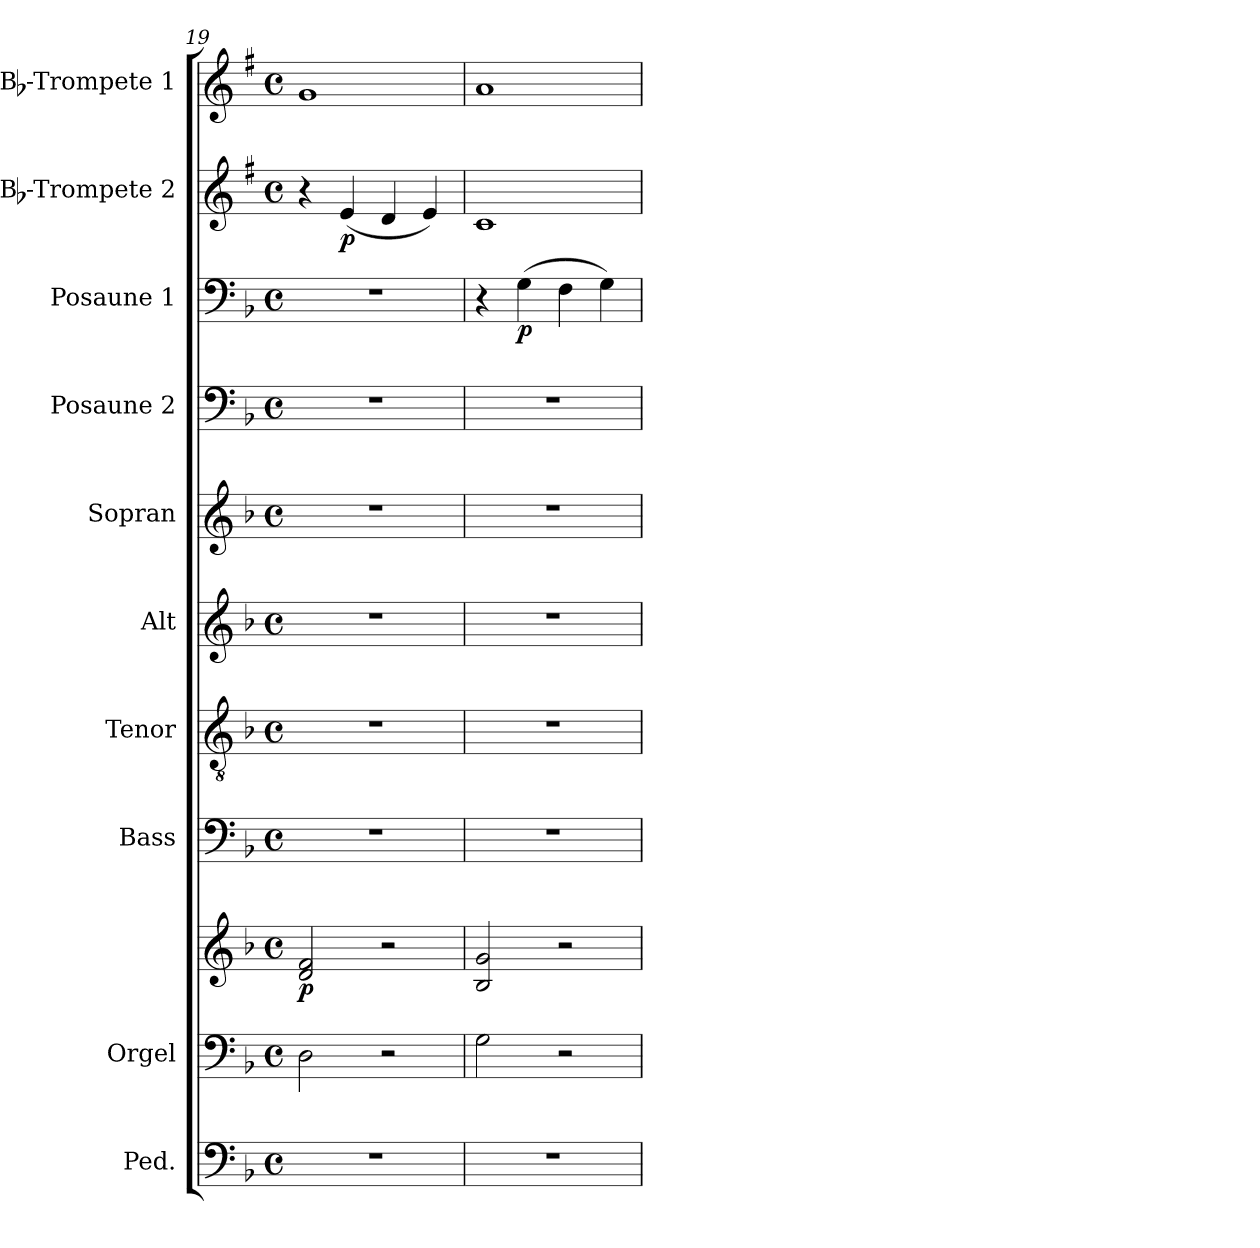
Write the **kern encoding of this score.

**kern	**kern	**kern	**dynam	**kern	**kern	**kern	**kern	**kern	**kern	**dynam	**kern	**dynam	**kern
*part10	*part9	*part9	*part9	*part8	*part7	*part6	*part5	*part4	*part3	*part3	*part2	*part2	*part1
*staff11	*staff10	*staff9	*staff9/10	*staff8	*staff7	*staff6	*staff5	*staff4	*staff3	*staff3	*staff2	*staff2	*staff1
*I"Ped.	*I"Orgel	*	*	*I"Bass	*I"Tenor	*I"Alt	*I"Sopran	*I"Posaune 2	*I"Posaune 1	*	*I"Bb-Trompete 2	*	*I"Bb-Trompete 1
*	*I'Org.	*	*	*I'B.	*I'T.	*I'A.	*I'S.	*I'Pos. 2	*I'Pos. 1	*	*I'Bb Trp. 2	*	*I'Bb Trp. 1
*clefF4	*clefF4	*clefG2	*	*clefF4	*clefGv2	*clefG2	*clefG2	*clefF4	*clefF4	*	*clefG2	*	*clefG2
*ITrd7c12	*	*	*	*	*	*	*	*	*	*	*ITrd1c2	*	*ITrd1c2
*k[b-]	*k[b-]	*k[b-]	*	*k[b-]	*k[b-]	*k[b-]	*k[b-]	*k[b-]	*k[b-]	*	*k[b-]	*	*k[b-]
*F:	*F:	*F:	*	*F:	*F:	*F:	*F:	*F:	*F:	*	*F:	*	*F:
*M4/4	*M4/4	*M4/4	*	*M4/4	*M4/4	*M4/4	*M4/4	*M4/4	*M4/4	*	*M4/4	*	*M4/4
*met(c)	*met(c)	*met(c)	*	*met(c)	*met(c)	*met(c)	*met(c)	*met(c)	*met(c)	*	*met(c)	*	*met(c)
=19	=19	=19	=19	=19	=19	=19	=19	=19	=19	=19	=19	=19	=19
!	!	!	!LO:DY:b	!	!	!	!	!	!	!	!	!	!
1r	2D\	2d/ 2f/	p	1r	1r	1r	1r	1r	1r	.	4r	.	1f
!	!	!	!	!	!	!	!	!	!	!	!	!LO:DY:b	!
.	.	.	.	.	.	.	.	.	.	.	(<4d/	p	.
.	2r	2r	.	.	.	.	.	.	.	.	4c/	.	.
.	.	.	.	.	.	.	.	.	.	.	4d/)	.	.
=20	=20	=20	=20	=20	=20	=20	=20	=20	=20	=20	=20	=20	=20
1r	2G\	2B-/ 2g/	.	1r	1r	1r	1r	1r	4r	.	1B-	.	1g
!	!	!	!	!	!	!	!	!	!	!LO:DY:b	!	!	!
.	.	.	.	.	.	.	.	.	(>4G\	p	.	.	.
.	2r	2r	.	.	.	.	.	.	4F\	.	.	.	.
.	.	.	.	.	.	.	.	.	4G\)	.	.	.	.
=	=	=	=	=	=	=	=	=	=	=	=	=	=
*-	*-	*-	*-	*-	*-	*-	*-	*-	*-	*-	*-	*-	*-
